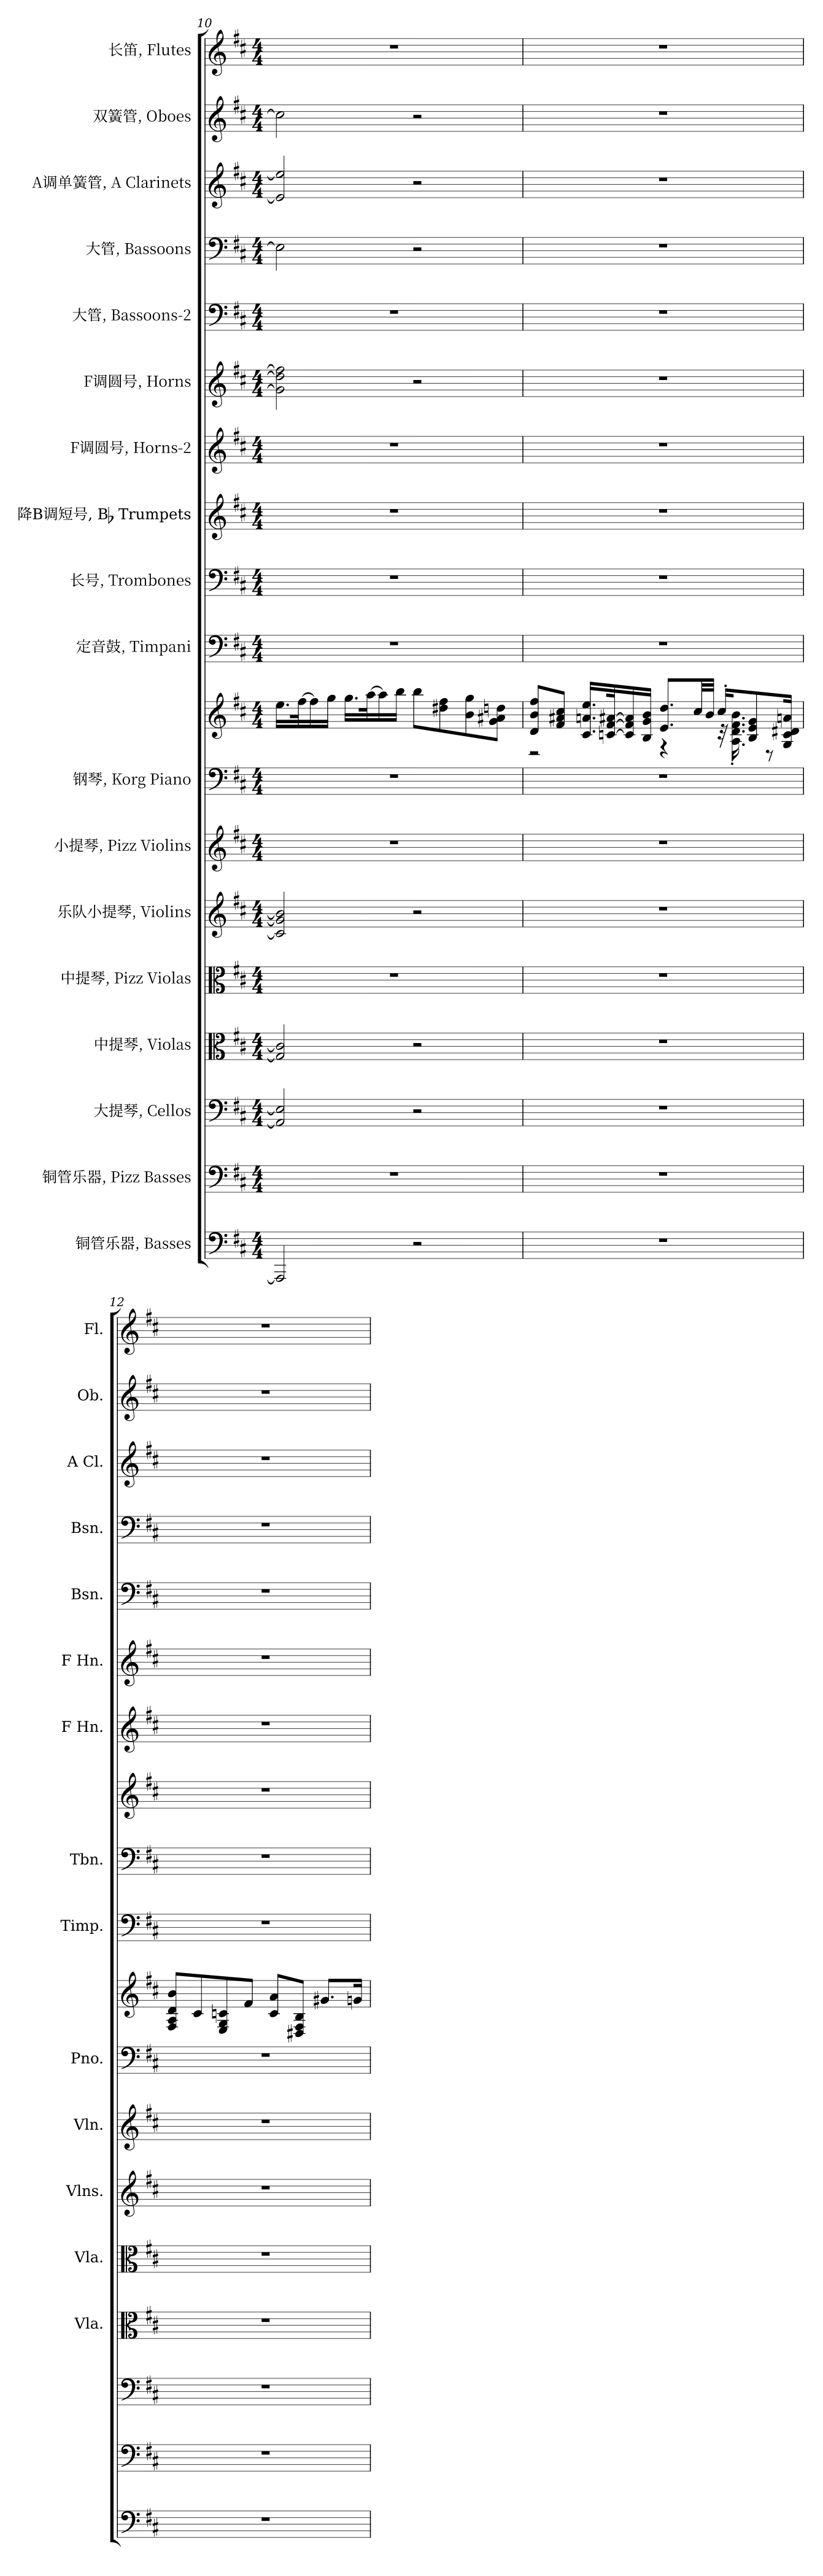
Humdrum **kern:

**kern	**kern	**kern	**kern	**kern	**kern	**kern	**kern	**kern	**kern	**kern	**kern	**kern	**kern	**kern	**kern	**kern	**kern	**kern
*part18	*part17	*part16	*part15	*part14	*part13	*part12	*part11	*part11	*part10	*part9	*part8	*part7	*part6	*part5	*part4	*part3	*part2	*part1
*staff19	*staff18	*staff17	*staff16	*staff15	*staff14	*staff13	*staff12	*staff11	*staff10	*staff9	*staff8	*staff7	*staff6	*staff5	*staff4	*staff3	*staff2	*staff1
*I"铜管乐器, Basses	*I"铜管乐器, Pizz Basses	*I"大提琴, Cellos	*I"中提琴, Violas	*I"中提琴, Pizz Violas	*I"乐队小提琴, Violins	*I"小提琴, Pizz Violins	*I"钢琴, Korg Piano	*	*I"定音鼓, Timpani	*I"长号, Trombones	*I"降B调短号, Bb Trumpets	*I"F调圆号, Horns-2	*I"F调圆号, Horns	*I"大管, Bassoons-2	*I"大管, Bassoons	*I"A调单簧管, A Clarinets	*I"双簧管, Oboes	*I"长笛, Flutes
*	*	*	*I'Vla.	*I'Vla.	*I'Vlns.	*I'Vln.	*I'Pno.	*	*I'Timp.	*I'Tbn.	*	*I'F Hn.	*I'F Hn.	*I'Bsn.	*I'Bsn.	*I'A Cl.	*I'Ob.	*I'Fl.
!!LO:PB:g=z
*clefF4	*clefF4	*clefF4	*clefC3	*clefC3	*clefG2	*clefG2	*clefF4	*clefG2	*clefF4	*clefF4	*clefG2	*clefG2	*clefG2	*clefF4	*clefF4	*clefG2	*clefG2	*clefG2
*	*	*	*	*	*	*	*	*	*	*	*ITrd1c2	*ITrd4c7	*ITrd4c7	*	*	*ITrd2c3	*	*
*k[f#c#]	*k[f#c#]	*k[f#c#]	*k[f#c#]	*k[f#c#]	*k[f#c#]	*k[f#c#]	*k[f#c#]	*k[f#c#]	*k[f#c#]	*k[f#c#]	*k[]	*k[f#]	*k[f#]	*k[f#c#]	*k[f#c#]	*k[f#c#g#d#a#]	*k[f#c#]	*k[f#c#]
*M4/4	*M4/4	*M4/4	*M4/4	*M4/4	*M4/4	*M4/4	*M4/4	*M4/4	*M4/4	*M4/4	*M4/4	*M4/4	*M4/4	*M4/4	*M4/4	*M4/4	*M4/4	*M4/4
=10	=10	=10	=10	=10	=10	=10	=10	=10	=10	=10	=10	=10	=10	=10	=10	=10	=10	=10
2AAA/]	1r	2AA/] 2E/]	2G/] 2c#/]	1r	2c#/] 2g/] 2b/]	1r	1r	16.ee\LL	1r	1r	1r	1r	2c#\] 2g\] 2b\]	1r	2E\]	2c#/] 2cc#/]	2cc#\]	1r
.	.	.	.	.	.	.	.	[32ff#\K	.	.	.	.	.	.	.	.	.	.
.	.	.	.	.	.	.	.	16ff#\]	.	.	.	.	.	.	.	.	.	.
.	.	.	.	.	.	.	.	16gg\JJ	.	.	.	.	.	.	.	.	.	.
.	.	.	.	.	.	.	.	16.gg\LL	.	.	.	.	.	.	.	.	.	.
.	.	.	.	.	.	.	.	[32aa\K	.	.	.	.	.	.	.	.	.	.
.	.	.	.	.	.	.	.	16aa\]	.	.	.	.	.	.	.	.	.	.
.	.	.	.	.	.	.	.	16bb\JJ	.	.	.	.	.	.	.	.	.	.
2r	.	2r	2r	.	2r	.	.	8bb\L	.	.	.	.	2r	.	2r	2r	2r	.
.	.	.	.	.	.	.	.	8dd#X\ 8ff#\	.	.	.	.	.	.	.	.	.	.
.	.	.	.	.	.	.	.	8b\ 8gg\	.	.	.	.	.	.	.	.	.	.
.	.	.	.	.	.	.	.	8g\ 8a#X\ 8ddn\J	.	.	.	.	.	.	.	.	.	.
=11	=11	=11	=11	=11	=11	=11	=11	=11	=11	=11	=11	=11	=11	=11	=11	=11	=11	=11
*	*	*	*	*	*	*	*	*^	*	*	*	*	*	*	*	*	*	*
1r	1r	1r	1r	1r	1r	1r	1r	8d/ 8b/ 8ff#/L	2r	1r	1r	1r	1r	1r	1r	1r	1r	1r	1r
.	.	.	.	.	.	.	.	8f#/ 8a#X/ 8cc#/J	.	.	.	.	.	.	.	.	.	.	.
.	.	.	.	.	.	.	.	16.c#/ 16.an/ 16.ee/LL	.	.	.	.	.	.	.	.	.	.	.
.	.	.	.	.	.	.	.	[32cn/ [32f#/ [32a#X/K	.	.	.	.	.	.	.	.	.	.	.
.	.	.	.	.	.	.	.	16c/] 16f#/] 16a#/]	.	.	.	.	.	.	.	.	.	.	.
.	.	.	.	.	.	.	.	16B/ 16g/ 16b/JJ	.	.	.	.	.	.	.	.	.	.	.
.	.	.	.	.	.	.	.	8.e/ 8.dd/L	4r	.	.	.	.	.	.	.	.	.	.
.	.	.	.	.	.	.	.	32cc#/LL	.	.	.	.	.	.	.	.	.	.	.
.	.	.	.	.	.	.	.	32b/JJJ	.	.	.	.	.	.	.	.	.	.	.
.	.	.	.	.	.	.	.	16cc#'/KL	32r	.	.	.	.	.	.	.	.	.	.
.	.	.	.	.	.	.	.	.	16.A\' 16.d\' 16.f#\' 16.b\'	.	.	.	.	.	.	.	.	.	.
.	.	.	.	.	.	.	.	8B/ 8e/ 8g/	.	.	.	.	.	.	.	.	.	.	.
.	.	.	.	.	.	.	.	.	8r	.	.	.	.	.	.	.	.	.	.
.	.	.	.	.	.	.	.	16G/ 16c/ 16d#X/ 16an/Jk	.	.	.	.	.	.	.	.	.	.	.
*	*	*	*	*	*	*	*	*v	*v	*	*	*	*	*	*	*	*	*	*
!!LO:PB:g=z
=12	=12	=12	=12	=12	=12	=12	=12	=12	=12	=12	=12	=12	=12	=12	=12	=12	=12	=12
1r	1r	1r	1r	1r	1r	1r	1r	8F#/ 8A/ 8d/ 8b/L	1r	1r	1r	1r	1r	1r	1r	1r	1r	1r
.	.	.	.	.	.	.	.	8c#/	.	.	.	.	.	.	.	.	.	.
.	.	.	.	.	.	.	.	8E/ 8G/ 8cn/	.	.	.	.	.	.	.	.	.	.
.	.	.	.	.	.	.	.	8f#/J	.	.	.	.	.	.	.	.	.	.
.	.	.	.	.	.	.	.	8c/ 8a/L	.	.	.	.	.	.	.	.	.	.
.	.	.	.	.	.	.	.	8D#X/ 8F#/ 8B/J	.	.	.	.	.	.	.	.	.	.
.	.	.	.	.	.	.	.	8.g#X/L	.	.	.	.	.	.	.	.	.	.
.	.	.	.	.	.	.	.	16gn/Jk	.	.	.	.	.	.	.	.	.	.
=	=	=	=	=	=	=	=	=	=	=	=	=	=	=	=	=	=	=
*-	*-	*-	*-	*-	*-	*-	*-	*-	*-	*-	*-	*-	*-	*-	*-	*-	*-	*-
